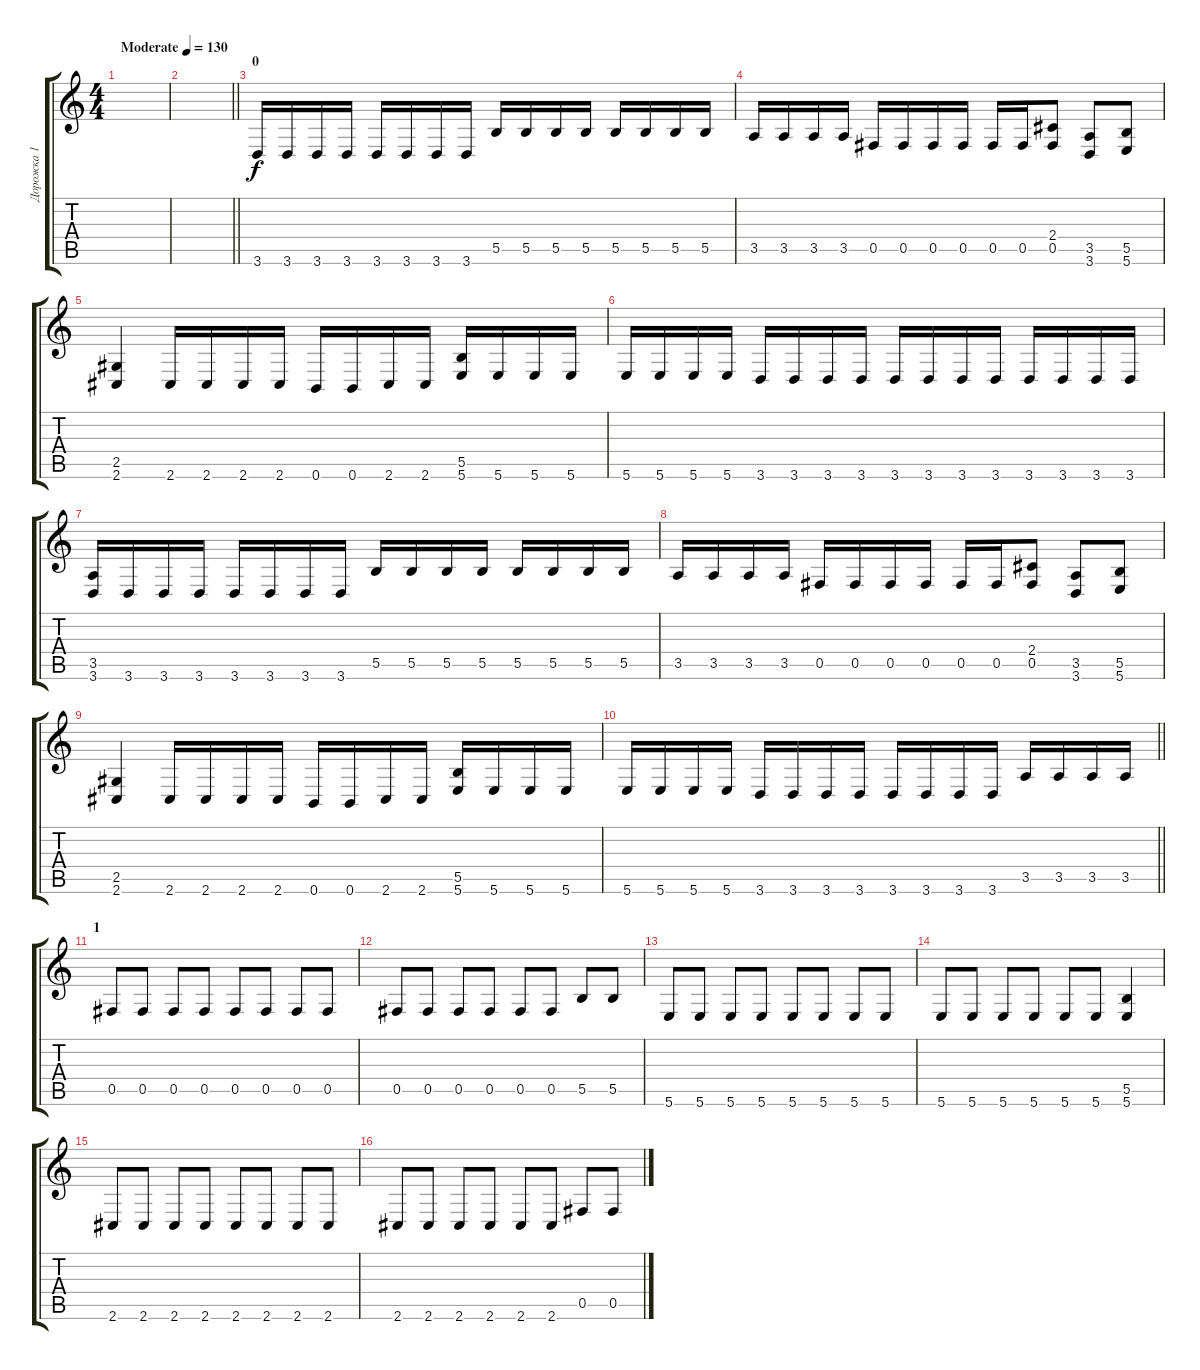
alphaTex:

\track ("Дорожка 1" "Дорожка 1") {instrument distortionguitar}
\staff {score tabs}
\tuning (Db4 Ab3 E3 B2 Gb2 B1) {hide}
\ts (4 4)
\tempo (130 "Moderate")
\clef g2
\ks c
|
\barLineRight lightlight
|
\section ("" "0")
3.6.16 3.6.16 3.6.16 3.6.16 3.6.16 3.6.16 3.6.16 3.6.16 5.5.16 5.5.16 5.5.16 5.5.16 5.5.16 5.5.16 5.5.16 5.5.16 |
3.5.16 3.5.16 3.5.16 3.5.16 0.5.16 0.5.16 0.5.16 0.5.16 0.5.16 0.5.16 (2.4 0.5).8 (3.5 3.6).8 (5.5 5.6).8 |
(2.5 2.6).4 2.6.16 2.6.16 2.6.16 2.6.16 0.6.16 0.6.16 2.6.16 2.6.16 (5.5 5.6).16 5.6.16 5.6.16 5.6.16 |
5.6.16 5.6.16 5.6.16 5.6.16 3.6.16 3.6.16 3.6.16 3.6.16 3.6.16 3.6.16 3.6.16 3.6.16 3.6.16 3.6.16 3.6.16 3.6.16 |
(3.5 3.6).16 3.6.16 3.6.16 3.6.16 3.6.16 3.6.16 3.6.16 3.6.16 5.5.16 5.5.16 5.5.16 5.5.16 5.5.16 5.5.16 5.5.16 5.5.16 |
3.5.16 3.5.16 3.5.16 3.5.16 0.5.16 0.5.16 0.5.16 0.5.16 0.5.16 0.5.16 (2.4 0.5).8 (3.5 3.6).8 (5.5 5.6).8 |
(2.5 2.6).4 2.6.16 2.6.16 2.6.16 2.6.16 0.6.16 0.6.16 2.6.16 2.6.16 (5.5 5.6).16 5.6.16 5.6.16 5.6.16 |
\barLineRight lightlight
5.6.16 5.6.16 5.6.16 5.6.16 3.6.16 3.6.16 3.6.16 3.6.16 3.6.16 3.6.16 3.6.16 3.6.16 3.5.16 3.5.16 3.5.16 3.5.16 |
\section ("" "1")
0.5.8 0.5.8 0.5.8 0.5.8 0.5.8 0.5.8 0.5.8 0.5.8 |
0.5.8 0.5.8 0.5.8 0.5.8 0.5.8 0.5.8 5.5.8 5.5.8 |
5.6.8 5.6.8 5.6.8 5.6.8 5.6.8 5.6.8 5.6.8 5.6.8 |
5.6.8 5.6.8 5.6.8 5.6.8 5.6.8 5.6.8 (5.5 5.6).4 |
2.6.8 2.6.8 2.6.8 2.6.8 2.6.8 2.6.8 2.6.8 2.6.8 |
2.6.8 2.6.8 2.6.8 2.6.8 2.6.8 2.6.8 0.5.8 0.5.8
